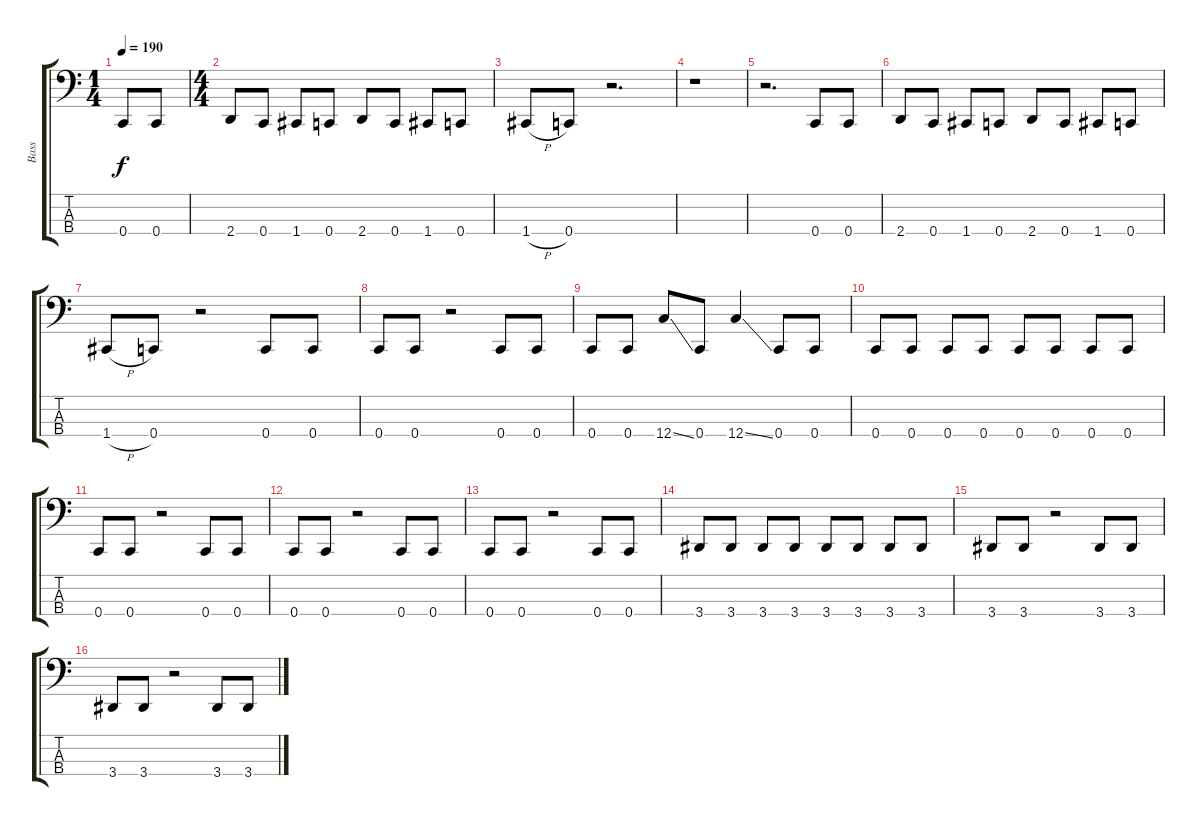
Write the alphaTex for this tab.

\track ("Bass" "Bass") {instrument electricbasspick}
\staff {score tabs}
\tuning (F2 C2 G1 C1) {hide}
\ts (1 4)
\tempo 190
\clef f4
\ks c
0.4.8{dy f instrument electricbasspick} 0.4.8 |
\ts (4 4)
2.4.8 0.4.8 1.4.8 0.4.8 2.4.8 0.4.8 1.4.8 0.4.8 |
1.4{h}.8 0.4.8 r.2{d} |
r.1 |
r.2{d} 0.4.8 0.4.8 |
2.4.8 0.4.8 1.4.8 0.4.8 2.4.8 0.4.8 1.4.8 0.4.8 |
1.4{h}.8 0.4.8 r.2 0.4.8 0.4.8 |
0.4.8 0.4.8 r.2 0.4.8 0.4.8 |
0.4.8 0.4.8 12.4{ss}.8 0.4.8 12.4{ss}.4 0.4.8 0.4.8 |
0.4.8 0.4.8 0.4.8 0.4.8 0.4.8 0.4.8 0.4.8 0.4.8 |
0.4.8 0.4.8 r.2 0.4.8 0.4.8 |
0.4.8 0.4.8 r.2 0.4.8 0.4.8 |
0.4.8 0.4.8 r.2 0.4.8 0.4.8 |
3.4.8 3.4.8 3.4.8 3.4.8 3.4.8 3.4.8 3.4.8 3.4.8 |
3.4.8 3.4.8 r.2 3.4.8 3.4.8 |
3.4.8 3.4.8 r.2 3.4.8 3.4.8
